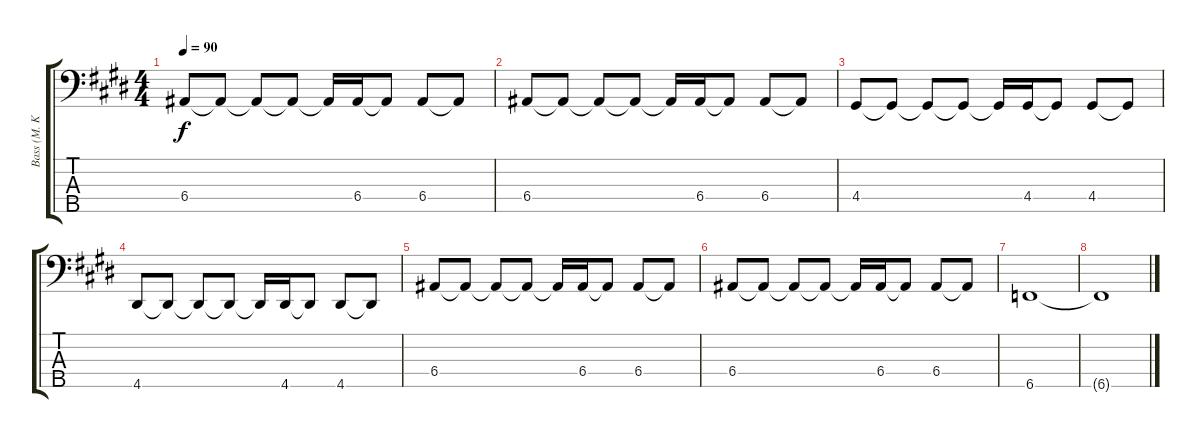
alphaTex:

\track ("Bass (M. Kroeger)" "Bass (M. K") {instrument electricbassfinger}
\staff {score tabs}
\tuning (G2 D2 A1 E1 B0) {hide}
\ts (4 4)
\tempo 90
\clef f4
\ks e
6.4.8{dy f} 6.4{t}.8 6.4{t}.8 6.4{t}.8 6.4{t}.16 6.4.16 6.4{t}.8 6.4.8 6.4{t}.8 |
6.4.8 6.4{t}.8 6.4{t}.8 6.4{t}.8 6.4{t}.16 6.4.16 6.4{t}.8 6.4.8 6.4{t}.8 |
4.4.8 4.4{t}.8 4.4{t}.8 4.4{t}.8 4.4{t}.16 4.4.16 4.4{t}.8 4.4.8 4.4{t}.8 |
4.5.8 4.5{t}.8 4.5{t}.8 4.5{t}.8 4.5{t}.16 4.5.16 4.5{t}.8 4.5.8 4.5{t}.8 |
6.4.8 6.4{t}.8 6.4{t}.8 6.4{t}.8 6.4{t}.16 6.4.16 6.4{t}.8 6.4.8 6.4{t}.8 |
6.4.8 6.4{t}.8 6.4{t}.8 6.4{t}.8 6.4{t}.16 6.4.16 6.4{t}.8 6.4.8 6.4{t}.8 |
6.5.1 |
6.5{t}.1
